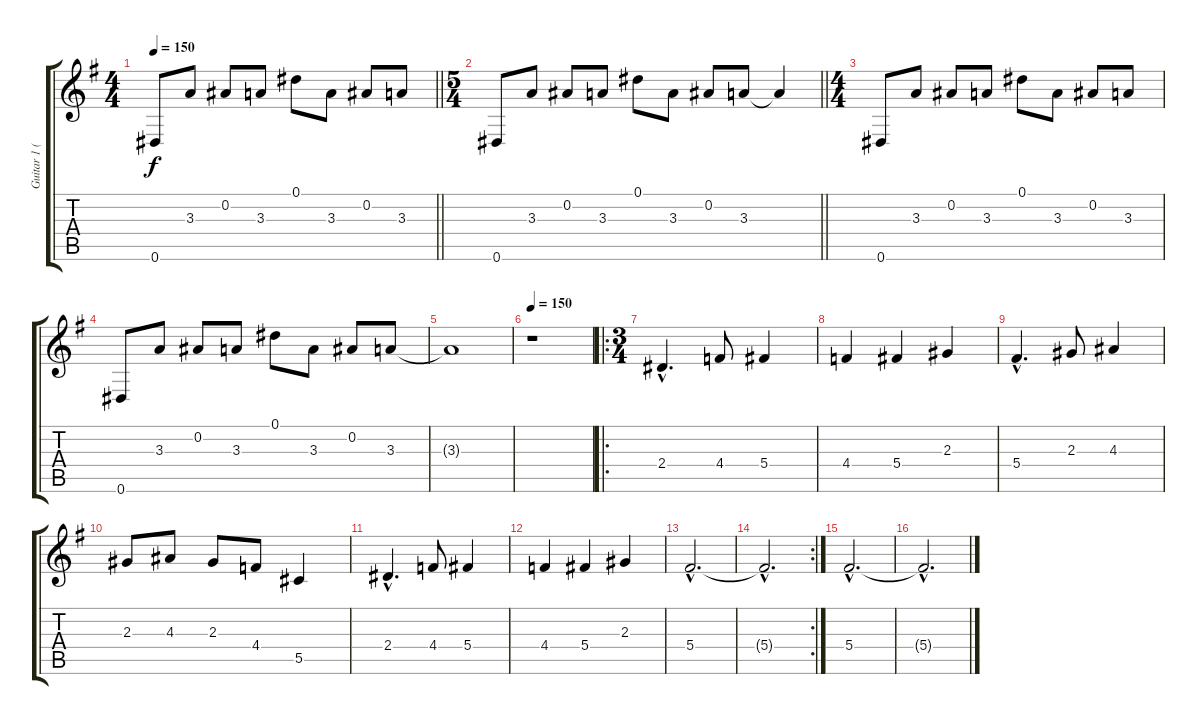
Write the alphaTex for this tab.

\track ("Guitar 1 (SheJa)" "Guitar 1 (") {instrument distortionguitar}
\staff {score tabs}
\tuning (Eb4 Bb3 Gb3 Db3 Ab2 Eb2) {hide}
\ts (4 4)
\tempo 150
\tempo 70
\tempo 150
\clef g2
\barLineRight lightlight
\ks g
0.6.8{dy f instrument electricguitarclean} 3.3.8 0.2.8 3.3.8 0.1.8 3.3.8 0.2.8 3.3.8 |
\ts (5 4)
\barLineRight lightlight
0.6.8 3.3.8 0.2.8 3.3.8 0.1.8 3.3.8 0.2.8 3.3.8 3.3{t}.4 |
\ts (4 4)
0.6.8 3.3.8 0.2.8 3.3.8 0.1.8 3.3.8 0.2.8 3.3.8 |
0.6.8 3.3.8 0.2.8 3.3.8 0.1.8 3.3.8 0.2.8 3.3.8 |
3.3{t}.1 |
\tempo 150
r.1{instrument distortionguitar} |
\ro
\ts (3 4)
2.4{hac}.4{d} 4.4.8 5.4.4 |
4.4.4 5.4.4 2.3.4 |
5.4{hac}.4{d} 2.3.8 4.3.4 |
2.3.8 4.3.8 2.3.8 4.4.8 5.5.4 |
2.4{hac}.4{d} 4.4.8 5.4.4 |
4.4.4 5.4.4 2.3.4 |
5.4{hac}.2{d} |
\rc 2
5.4{hac t}.2{d} |
5.4{hac}.2{d} |
5.4{hac t}.2{d}
